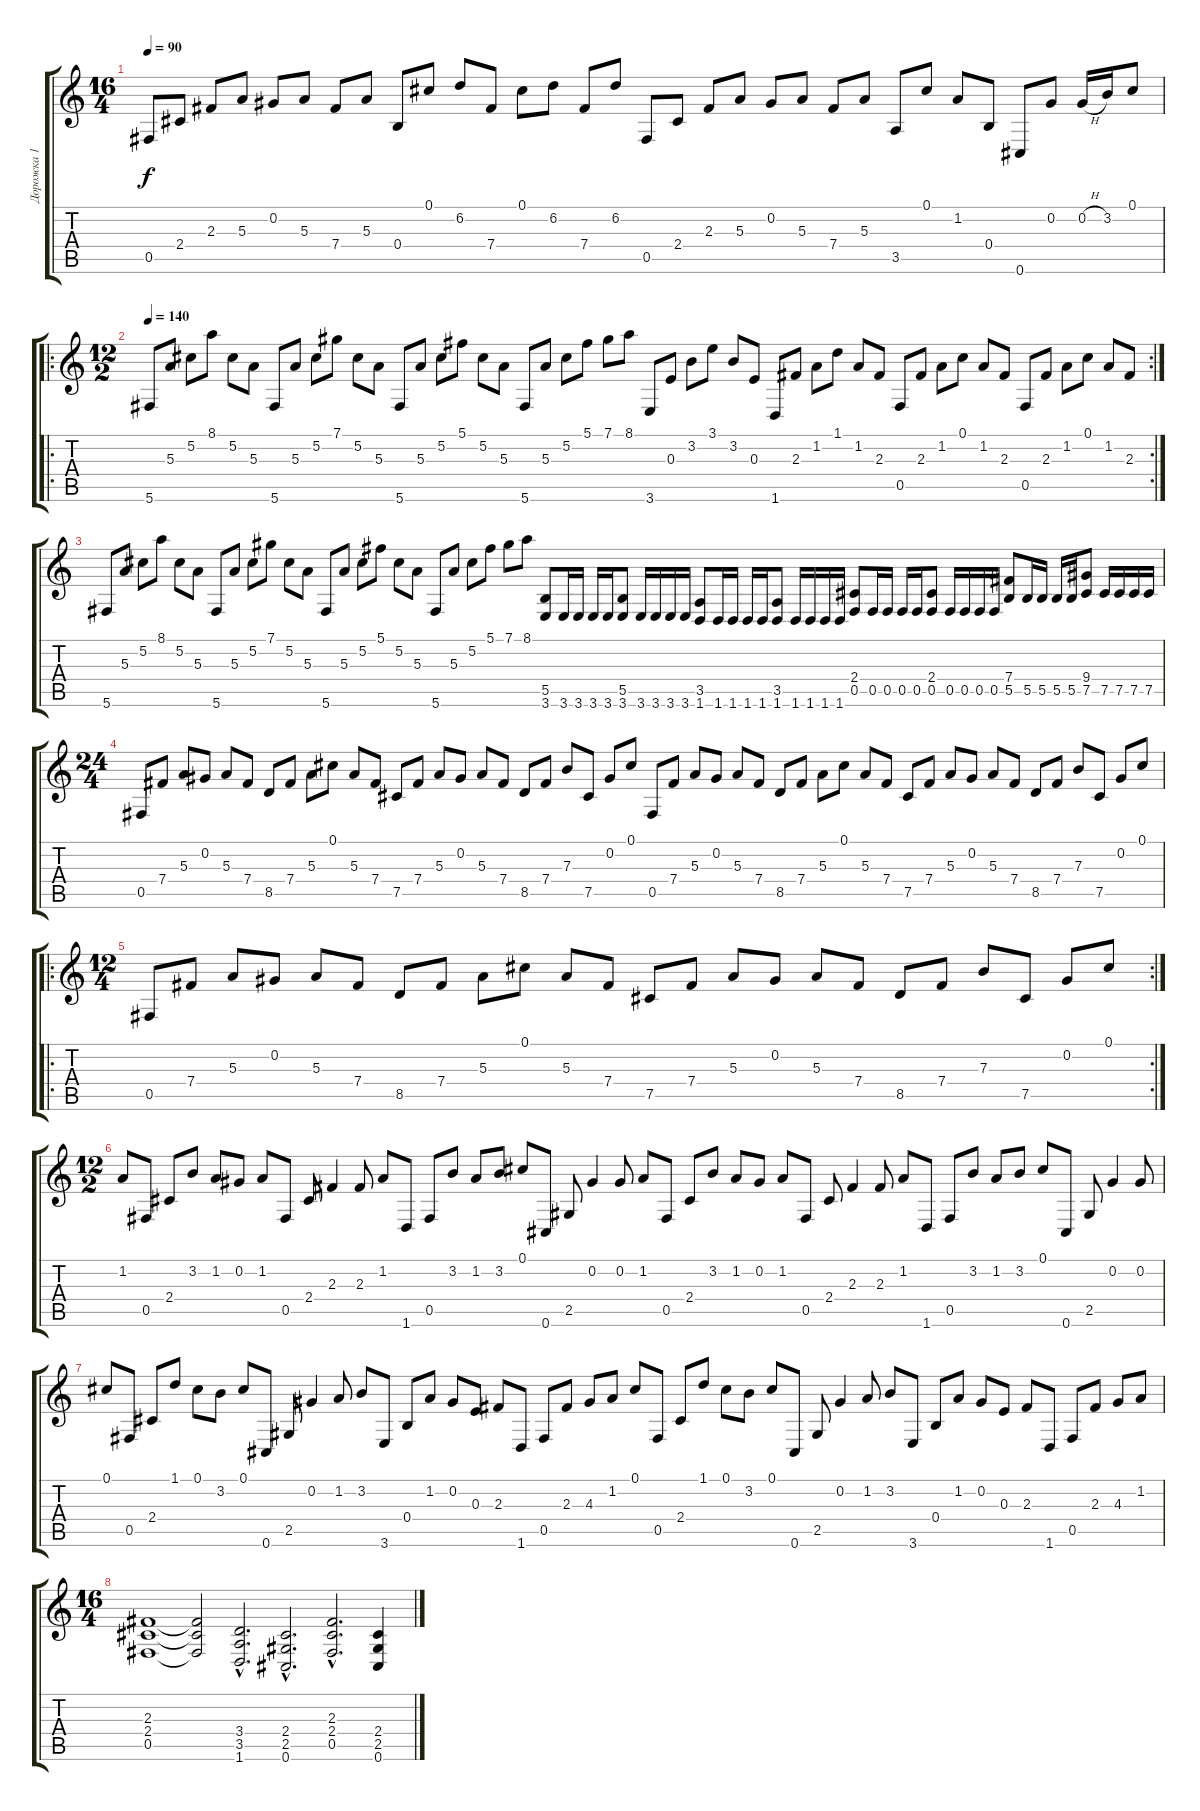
\track ("Дорожка 1" "Дорожка 1") {instrument overdrivenguitar}
\staff {score tabs}
\tuning (Db4 Ab3 E3 B2 Gb2 Db2) {hide}
\ts (16 4)
\tempo 90
\clef g2
\ks c
0.5.8{dy f} 2.4.8 2.3.8 5.3.8 0.2.8 5.3.8 7.4.8 5.3.8 0.4.8 0.1.8 6.2.8 7.4.8 0.1.8 6.2.8 7.4.8 6.2.8 0.5.8 2.4.8 2.3.8 5.3.8 0.2.8 5.3.8 7.4.8 5.3.8 3.5.8 0.1.8 1.2.8 0.4.8 0.6.8 0.2.8 0.2{h}.16 3.2.16 0.1.8 |
\ro
\rc 2
\ts (12 2)
\tempo 140
5.6.8{volume 15 instrument electricguitarclean} 5.3.8 5.2.8 8.1.8 5.2.8 5.3.8 5.6.8 5.3.8 5.2.8 7.1.8 5.2.8 5.3.8 5.6.8 5.3.8 5.2.8 5.1.8 5.2.8 5.3.8 5.6.8 5.3.8 5.2.8 5.1.8 7.1.8 8.1.8 3.6.8 0.3.8 3.2.8 3.1.8 3.2.8 0.3.8 1.6.8 2.3.8 1.2.8 1.1.8 1.2.8 2.3.8 0.5.8 2.3.8 1.2.8 0.1.8 1.2.8 2.3.8 0.5.8 2.3.8 1.2.8 0.1.8 1.2.8 2.3.8 |
5.6.8 5.3.8 5.2.8 8.1.8 5.2.8 5.3.8 5.6.8 5.3.8 5.2.8 7.1.8 5.2.8 5.3.8 5.6.8 5.3.8 5.2.8 5.1.8 5.2.8 5.3.8 5.6.8 5.3.8 5.2.8 5.1.8 7.1.8 8.1.8 (5.5 3.6).8{instrument overdrivenguitar} 3.6.16 3.6.16 3.6.16 3.6.16 (5.5 3.6).8 3.6.16 3.6.16 3.6.16 3.6.16 (3.5 1.6).8 1.6.16 1.6.16 1.6.16 1.6.16 (3.5 1.6).8 1.6.16 1.6.16 1.6.16 1.6.16 (2.4 0.5).8 0.5.16 0.5.16 0.5.16 0.5.16 (2.4 0.5).8 0.5.16 0.5.16 0.5.16 0.5.16 (7.4 5.5).8 5.5.16 5.5.16 5.5.16 5.5.16 (9.4 7.5).8 7.5.16 7.5.16 7.5.16 7.5.16 |
\ts (24 4)
0.5.8{volume 15 instrument electricguitarclean} 7.4.8 5.3.8 0.2.8 5.3.8 7.4.8 8.5.8 7.4.8 5.3.8 0.1.8 5.3.8 7.4.8 7.5.8 7.4.8 5.3.8 0.2.8 5.3.8 7.4.8 8.5.8 7.4.8 7.3.8 7.5.8 0.2.8 0.1.8 0.5.8 7.4.8 5.3.8 0.2.8 5.3.8 7.4.8 8.5.8 7.4.8 5.3.8 0.1.8 5.3.8 7.4.8 7.5.8 7.4.8 5.3.8 0.2.8 5.3.8 7.4.8 8.5.8 7.4.8 7.3.8 7.5.8 0.2.8 0.1.8 |
\ro
\rc 2
\ts (12 4)
0.5.8 7.4.8 5.3.8 0.2.8 5.3.8 7.4.8 8.5.8 7.4.8 5.3.8 0.1.8 5.3.8 7.4.8 7.5.8 7.4.8 5.3.8 0.2.8 5.3.8 7.4.8 8.5.8 7.4.8 7.3.8 7.5.8 0.2.8 0.1.8 |
\ts (12 2)
1.2.8{volume 16 instrument electricguitarclean} 0.5.8 2.4.8 3.2.8 1.2.8 0.2.8 1.2.8 0.5.8 2.4.8 2.3.4 2.3.8 1.2.8 1.6.8 0.5.8 3.2.8 1.2.8 3.2.8 0.1.8 0.6.8 2.5.8 0.2.4 0.2.8 1.2.8 0.5.8 2.4.8 3.2.8 1.2.8 0.2.8 1.2.8 0.5.8 2.4.8 2.3.4 2.3.8 1.2.8 1.6.8 0.5.8 3.2.8 1.2.8 3.2.8 0.1.8 0.6.8 2.5.8 0.2.4 0.2.8 |
0.1.8 0.5.8 2.4.8 1.1.8 0.1.8 3.2.8 0.1.8 0.6.8 2.5.8 0.2.4 1.2.8 3.2.8 3.6.8 0.4.8 1.2.8 0.2.8 0.3.8 2.3.8 1.6.8 0.5.8 2.3.8 4.3.8 1.2.8 0.1.8 0.5.8 2.4.8 1.1.8 0.1.8 3.2.8 0.1.8 0.6.8 2.5.8 0.2.4 1.2.8 3.2.8 3.6.8 0.4.8 1.2.8 0.2.8 0.3.8 2.3.8 1.6.8 0.5.8 2.3.8 4.3.8 1.2.8 |
\ts (16 4)
(2.3 2.4 0.5).1{volume 13 instrument overdrivenguitar} (2.3{t} 2.4{t} 0.5{t}).2 (3.4{hac} 3.5{hac} 1.6{hac}).2{d} (2.4{hac} 2.5{hac} 0.6{hac}).2{d} (2.3{hac} 2.4{hac} 0.5{hac}).2{d} (2.4 2.5 0.6).4
